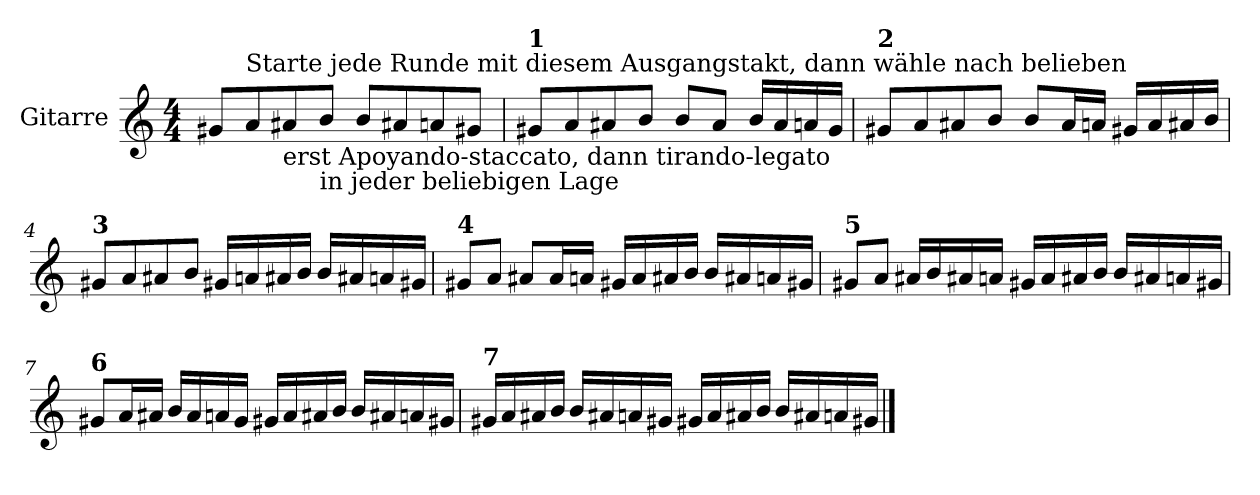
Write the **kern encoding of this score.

**kern
*part1
*staff1
*I"Gitarre
*I'Git.
*clefG2
*ITrd7c12
*k[]
*M4/4
=1
8G#X<</L
!LO:TX:a:t=Starte jede Runde mit diesem Ausgangstakt, dann wähle nach belieben
8A<</
!LO:TX:b:t=erst Apoyando-staccato, dann tirando-legato
8A#X/
!LO:TX:b:t=in jeder beliebigen Lage
8B/J
8B/L
8A#X/
8An/
8G#X/J
!!LO:LB:g=z
=2
!LO:TX:a:B:t=1
8G#X/L
8A/
8A#X/
8B/J
8B/L
8A#/J
16B/LL
16A#/
16An/
16G#/JJ
=3
!LO:TX:a:B:t=2
8G#X/L
8A/
8A#X/
8B/J
8B/L
16A#/L
16An/JJ
16G#X/LL
16A/
16A#X/
16B/JJ
=4
!LO:TX:a:B:t=3
8G#X/L
8A/
8A#X/
8B/J
16G#X/LL
16An/
16A#X/
16B/JJ
16B/LL
16A#X/
16An/
16G#X/JJ
=5
!LO:TX:a:B:t=4
8G#X/L
8A/J
8A#X/L
16A#/L
16An/JJ
16G#X/LL
16A/
16A#X/
16B/JJ
16B/LL
16A#X/
16An/
16G#X/JJ
!!LO:LB:g=z
=6
!LO:TX:a:B:t=5
8G#X/L
8A/J
16A#X/LL
16B/
16A#X/
16An/JJ
16G#X/LL
16A/
16A#X/
16B/JJ
16B/LL
16A#X/
16An/
16G#X/JJ
=7
!LO:TX:a:B:t=6
8G#X/L
16A/L
16A#X/JJ
16B/LL
16A#/
16An/
16G#/JJ
16G#X/LL
16A/
16A#X/
16B/JJ
16B/LL
16A#X/
16An/
16G#X/JJ
=8
!LO:TX:a:B:t=7
16G#X/LL
16A/
16A#X/
16B/JJ
16B/LL
16A#X/
16An/
16G#X/JJ
16G#X/LL
16A/
16A#X/
16B/JJ
16B/LL
16A#X/
16An/
16G#X/JJ
==
*-
